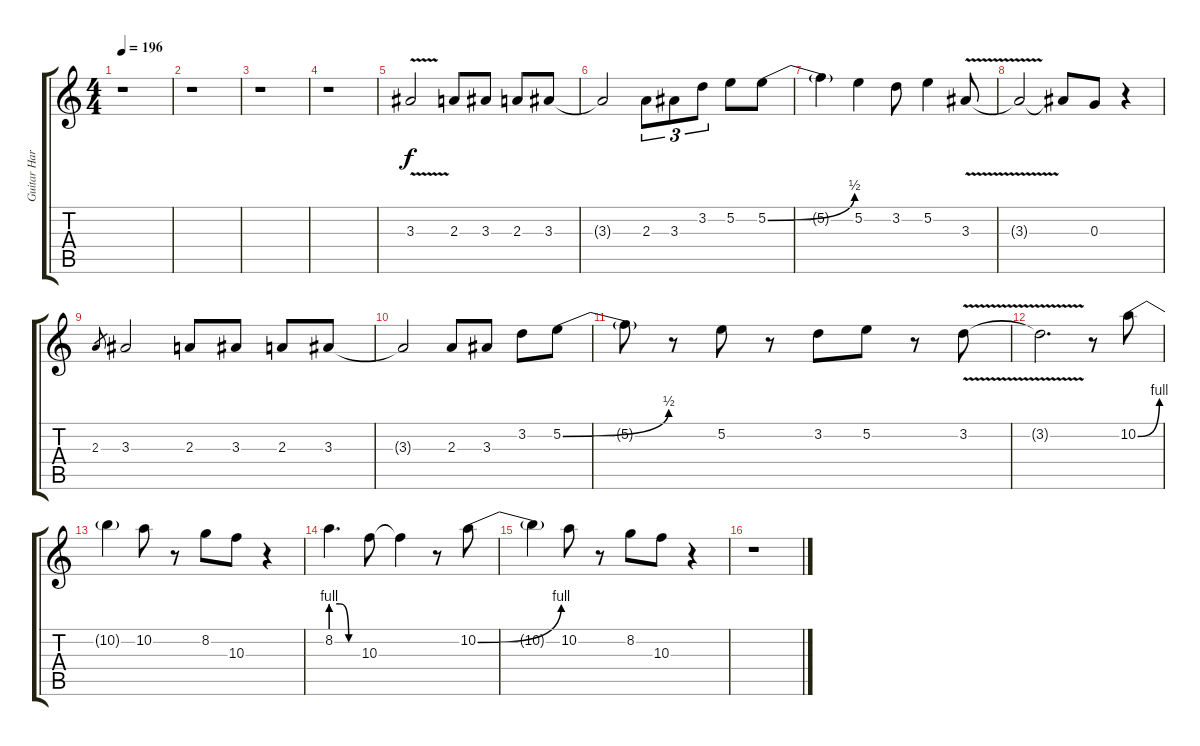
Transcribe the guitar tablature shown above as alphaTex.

\track ("Guitar Harmony (R. Blackmore)" "Guitar Har") {instrument overdrivenguitar}
\staff {score tabs}
\tuning (E4 B3 G3 D3 A2 E2) {hide}
\ts (4 4)
\tempo 196
\clef g2
\ks c
r.1{dy f} |
r.1 |
r.1 |
r.1 |
3.3{v}.2 2.3.8 3.3.8 2.3.8 3.3.8 |
3.3{t}.2 2.3.8{tu (3 2)} 3.3.8{tu (3 2)} 3.2.8{tu (3 2)} 5.2.8 5.2{be (bend 0 0 60 2)}.8 |
5.2{t}.4 5.2.4 3.2.8 5.2.4 3.3{v}.8 |
3.3{t}.2 3.3{t}.8 0.3.8 r.4 |
2.3.8{gr} 3.3.2 2.3.8 3.3.8 2.3.8 3.3.8 |
3.3{t}.2 2.3.8 3.3.8 3.2.8 5.2{be (bend 0 0 60 2)}.8 |
5.2{t}.8 r.8 5.2.8 r.8 3.2.8 5.2.8 r.8 3.2{v}.8 |
3.2{t}.2{d} r.8 10.2{be (bend 0 0 60 4)}.8 |
10.2{t}.4 10.2.8 r.8 8.2.8 10.3.8 r.4 |
8.2{be (custom 0 4 20 4 40 0 60 0)}.4{d} 10.3.8 10.3{t}.4 r.8 10.2{be (bend 0 0 60 4)}.8 |
10.2{t}.4 10.2.8 r.8 8.2.8 10.3.8 r.4 |
r.1
